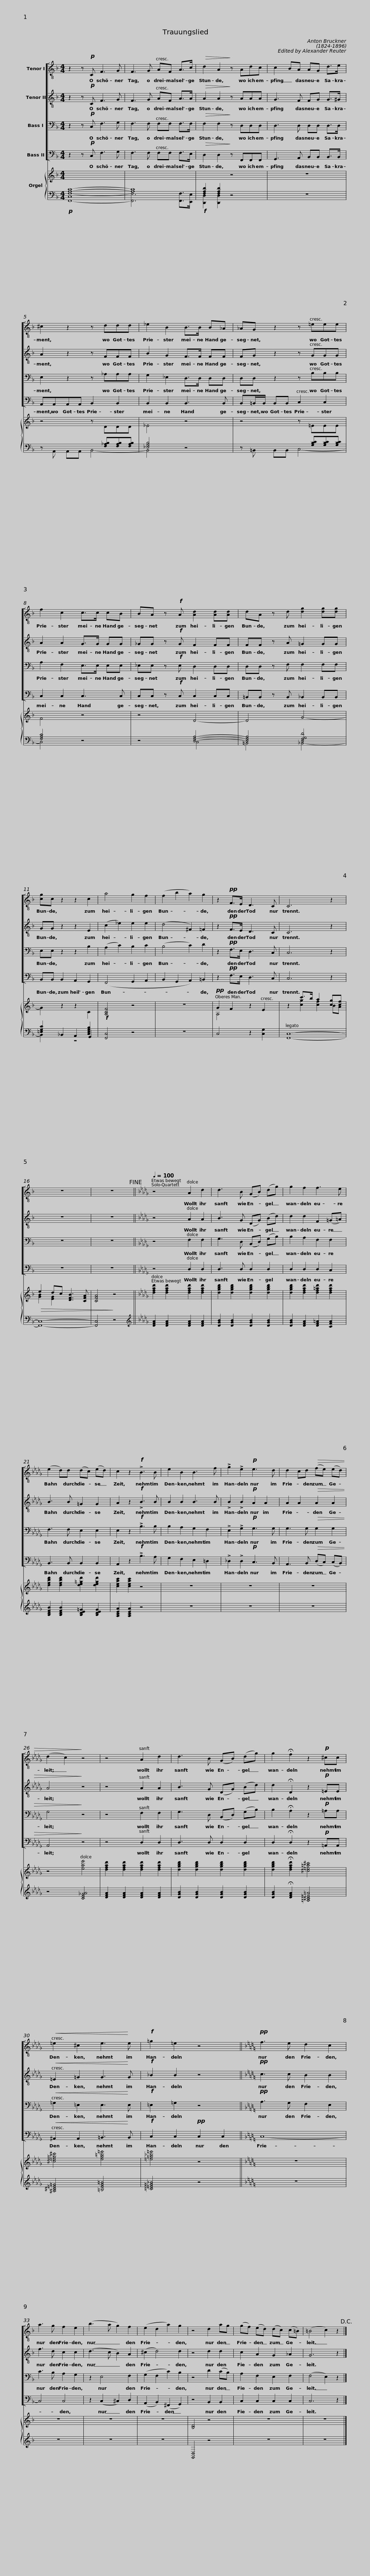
X:1
%%score [ 1 2 3 4 ] { ( 5 7 ) | ( 6 8 ) }
L:1/8
M:4/4
I:linebreak $
K:F
V:1 treble-8 transpose=-12
V:2 treble-8 transpose=-12
V:3 bass
V:4 bass
V:5 treble
V:7 treble
V:6 bass
V:8 bass
V:1
 z2 z!p! C F3 G | F3 G AF A>c |!>(! d2 A2!>)! z Adc | c2 BA AG d>e |$ ^c2 z2 z ddd | %5
 _e2 B2 B>B B_A | _AG z2 z =eee |$ f2 c2 c>c cB | BA z!f! A [Ad]2 [Ad][Ad] | dA z d [dg]2 [dg][dg] | %10
 [cg]c z2 z2 c2 |$ a4 g2 f2 | (f2 b2 a2) g2 | z2!pp! F>E D3 C | C6 z2 | %15
 z8 | z8!fine! ||$[K:Db][Q:1/4=100][Q:1/4=100] z4 A2 d2 | d3 B (GB) (dg) | g2 f2 f3 e | %20
 (e2 d)d (dc) (ed) | c2 z2!f! !>!B3 B |$ e2 B2 B3 f | !>!g2 !>!e2!p! e3 d | d2 cd!>(! (fe) (ed) | %25
 (d2 c2)!>)! z4 | z4 A2 d2 |$ d3 B (GB) (dg) | g2 !fermata!f2 z2!p! ^cc |!<(! =e2 ^c2 e3!<)! e | %30
!f! =g2 =e2 z4 ||$[K:F]!pp! f3 e d2 c2 |$ a3 g f2 e2 | (b3 a g2) f2 | (e2 d2 a2) g2 | %35
 z4 d2 ag | (gf) (ed) (dc) (c=B) | (=B4 c2) z2!D.C.! |] %38
V:2
 z2 z!p! C F3 G | F3 G AF A>A |!>(! A2 A2!>)! z AAA | G3 F FG G>^G |$ A2 z2 z FFF | %5
 B2 G2 F>F FF | FG z2 z GGG |$ A2 A2 G>G GG | _GG z!f! G F2 FF | FF z A =G2 GG | %10
 GG z2 z2 E2 |$ (c2 _e2) e2 e2 | (d4 ^F2) =F2 | z2!pp! F>E D3 C | C6 z2 | %15
 z8 | z8 ||$[K:Db] z4 A2 A2 | B3 G (DG) (Bd) | d2 d2 F2 (=G=A) | %20
 B3 B =G2 G2 | A2 z2!f! !>!B3 B |$ B2 B2 B3 B | !>!B2 !>!B2!p! A2 A2 | A2 A2!>(! A2 A2 | %25
 A4!>)! z4 | z4 A2 A2 |$ B3 G (DG) (Bd) | d2 !fermata!D2 z2!p! =EE |!<(! =E2 =G2 G3!<)! G | %30
!f! _B2 B2 z4 ||$[K:F]!pp! c3 c B2 B2 |$ f3 d c2 c2 | (d3 c B2) A2 | (^c2 d4) d2 | %35
 z4 d2 d2 | c2 A2 G2 _A2 | G6 z2 |] %38
V:3
 z2 z!p! C, F,3 G, | F,3 F, F,F, F,>F, |!>(! F,2 F,2!>)! z D,D,D, | D,3 D, D,D, D,>D, |$ E,2 z2 z _A,A,A, | %5
 G,2 _E,2 D,>D, D,D, | D,D, z2 z B,B,B, |$ A,2 F,2 E,>E, E,E, | _E,E, z!f! E, D,2 D,D, | D,D, z F, F,2 F,F, | %10
 E,E, z2 z2 B,2 |$ (A,2 C2) B,2 C2 | (B,4 C2) D2 | z2!pp! F,>E, D,3 C, | C,6 z2 | %15
 z8 | z8 ||$[K:Db] z4 F,2 F,2 | G,3 D, (B,,D,) (G,B,) | B,2 A,2 F,2 F,2 | %20
 F,3 F, E,2 E,2 | E,2 z2!f! !>!B,3 B, |$ B,2 A,2 G,2 F,2 | !>!E,2 !>!G,2!p! G,3 G, | G,3 G,!>(! G,2 G,2 | %25
 G,4!>)! z4 | z4 F,2 F,2 |$ G,3 D, (B,,D,) (G,B,) | B,2 !fermata!A,2 z2!p! =A,A, |!<(! =G,2 =E,2 E,3!<)! E, | %30
!f! =E,2 =G,2 z4 ||$[K:F]!pp! A,3 G, F,2 E,2 |$ C3 B, A,2 G,2 | z2 E,4 F,2 | (G,2 F,2 C2) B,2 | %35
 z4 D2 (CB,) | A,2 F,2 E,2 F,2 | (F,4 E,2) z2 |] %38
V:4
 z2 z!p! C, F,3 G, | F,3 F, F,F, F,>E, |!>(! D,2 D,2!>)! z F,,F,,F,, | G,,3 A,, B,,B,, B,,>B,, |$ A,,A,,A,,A,, B,,2 B,,2 | %5
 B,,2 B,,2 B,,3 B,, | B,,=B,,/B,,/ B,,B,, C,2 C,2 |$ C,2 C,2 C,3 C, | C,C, z!f! C, C,2 C,C, | =B,,B,, z B,, _B,,2 B,,B,, | %10
 B,,B,, B,,2 A,,2 G,,2 |$ (F,,4 G,,2 A,,2 | B,,2 G,,2 A,,2) =B,,2 | z2!pp! F,>E, D,3 C, | C,6 z2 | %15
 z8 | z8 ||$[K:Db] z4 D,2 D,2 | D,3 D, D,2 D,2 | D,2 D,2 D,2 C,2 | %20
 B,,3 B,, B,,2 B,,2 | A,,2 z2!f! !>!B,3 A, |$ G,2 F,2 E,2 =D,2 | !>!_D,2 !>!D,2!p! C,3 B,, | A,,3 B,,!>(! (D,C,) (C,B,,) | %25
 A,,4!>)! z4 | z4 D,2 D,2 |$ D,3 D, D,2 D,2 | D,2 !fermata!D,2 z2!p! =A,,A,, |!<(! ^A,,2 A,,2 =B,,3!<)! B,, | %30
!f! C,2 C,2!pp! C,2 C,2 ||$[K:F] C,8- |$ C,4 C,4 | z2 (C,2 ^C,2) D,2 | (A,,2 B,,2) (^F,,2 G,,2) | %35
 z4 B,,2 B,,2 | C,2 C,2 C,2 C,2 | C,6 z2 |] %38
V:5
[I:staff +1] [A,C]8- | [A,C]8 | [F,A,D]2 [F,A,D]2[I:staff -1] z4 | z8 |$ z4 z[I:staff +1] [F,_A,B,][F,A,B,][F,A,B,] | %5
 [_E,G,B,]4[I:staff -1] z4 | z4 z[I:staff +1] [G,B,C][G,B,C][G,B,C] |$ [F,A,C]4[I:staff -1] z4 | z4 D4- | D4 G4- | %10
 G2 z2 z2[I:staff +1] [C,E,G,B,]2 |$!f![I:staff -1] [A,CF]4 z4 | z8 |!pp! G2 F2 z2 E2 | z2 c'>b a2 [cg][cf] | %15
!>(! e2 dc [DFB]3 [CFA] | [CFA]4!>)! z4 ||$[K:Db] [dfad']2 [dfad']2 [dfad']2 [dfad']2 | [dgbd']2 [dgbd']2 [dgbd']2 [dgbd']2 | [dgbd']2 [dfad']2 [df=ad']2 [dfad']2 | %20
 [dfbd']2 [dfbd']2 [de=gd']2 [degd']2 | [ceac']2 [ceac']2 z4 |$ z8 | z8 | z8 | %25
 z4 [eae']4 | [dfad']2 [dfad']2 [dfad']2 [dfad']2 |$ [dgbd']2 [dgbd']2 [dgbd']2 [dgbd']2 | [dgbd']2 !fermata![dfad']2 [^c=e=a^c']4 | [^c=e=g^c']4 [eg=b=e']4 | %30
 [=e=g_b=e']4 z4 ||$[K:F] z8 |$ z8 | z8 | z8 | %35
 [B,D]4 z4 | z8 | z8 |] %38
V:6
!p! [F,,C,F,]8- | [F,,F,]6 [F,,F,]>[E,,E,] |!f! [D,,D,]2 [D,,D,]2 z4 | z8 |$ z A,, A,,A,, B,,4- | %5
 B,,4 z4 | z =B,, B,,B,, C,4- |$ C,4 z4 | z4 [D,F,A,]4- | [D,F,A,]4 [D,F,G,D]4 | %10
 [=E,G,C]2 _B,,2 A,,2 G,,2 |$ [F,,C,]4 z4 | z8 | C,4 z2 [C,G,]2 | [F,,C,]8- | %15
 [F,,C,]8- | [F,,C,]4 z4 ||$[K:Db][K:treble] [DFA]2 [DFA]2 [DFA]2 [DFA]2 | [DGB]2 [DGB]2 [DGB]2 [DGB]2 | [DGB]2 [DFA]2 [DF=A]2 [CFA]2 | %20
 [B,DFB]2 [B,DFB]2 [B,DE=G]2 [B,DEG]2 | [A,CEA]2 [A,CEA]2 z4 |$ z8 | z8 | z8 | %25
 z4 [CE_GA]4 | [DFA]2 [DFA]2 [DFA]2 [DFA]2 |$ [DGB]2 [DGB]2 [DGB]2 [DGB]2 | [DGB]2 !fermata![DFA]2 [=A,^C=E=A]4 | [^A,^C=E=G]4 [=B,EG=B]4 | %30
 [=C=E=G_B]4 z4 ||$[K:F] z8 |$ z8 | z8 | z8 | %35
 [G,,D,]4 z4 | z8 | z8 |] %38
V:7
 x8 | x8 | x8 | x8 |$ x5 DDD | %5
 _E4 x4 | x5 =EEE |$ F4 x4 | x8 | x8 | %10
 x6 C2 |$ x8 | x8 | A,4 x4 | x2 [cg]2 [cf]2 BA | %15
 [GB]2 [EG]2 x4 | x8 ||$[K:Db] x8 | x8 | x8 | %20
 x8 | x8 |$ x8 | x8 | x8 | %25
 x8 | x8 |$ x8 | x8 | x8 | %30
 x8 ||$[K:F] x8 |$ x8 | x8 | x8 | %35
 x8 | x8 | x8 |] %38
V:8
 x8 | x8 | x8 | x8 |$ x8 | %5
 x8 | x8 |$ x8 | x4 C,4 | =B,,4 _B,,4- | %10
 B,,2 x2 z4 |$ x8 | x8 | x8 | x8 | %15
 x8 | x8 ||$[K:Db][K:treble] x8 | x8 | x8 | %20
 x8 | x8 |$ x8 | x8 | x8 | %25
 x8 | x8 |$ x8 | x8 | x8 | %30
 x8 ||$[K:F] x8 |$ x8 | x8 | x8 | %35
 x8 | x8 | x8 |] %38
